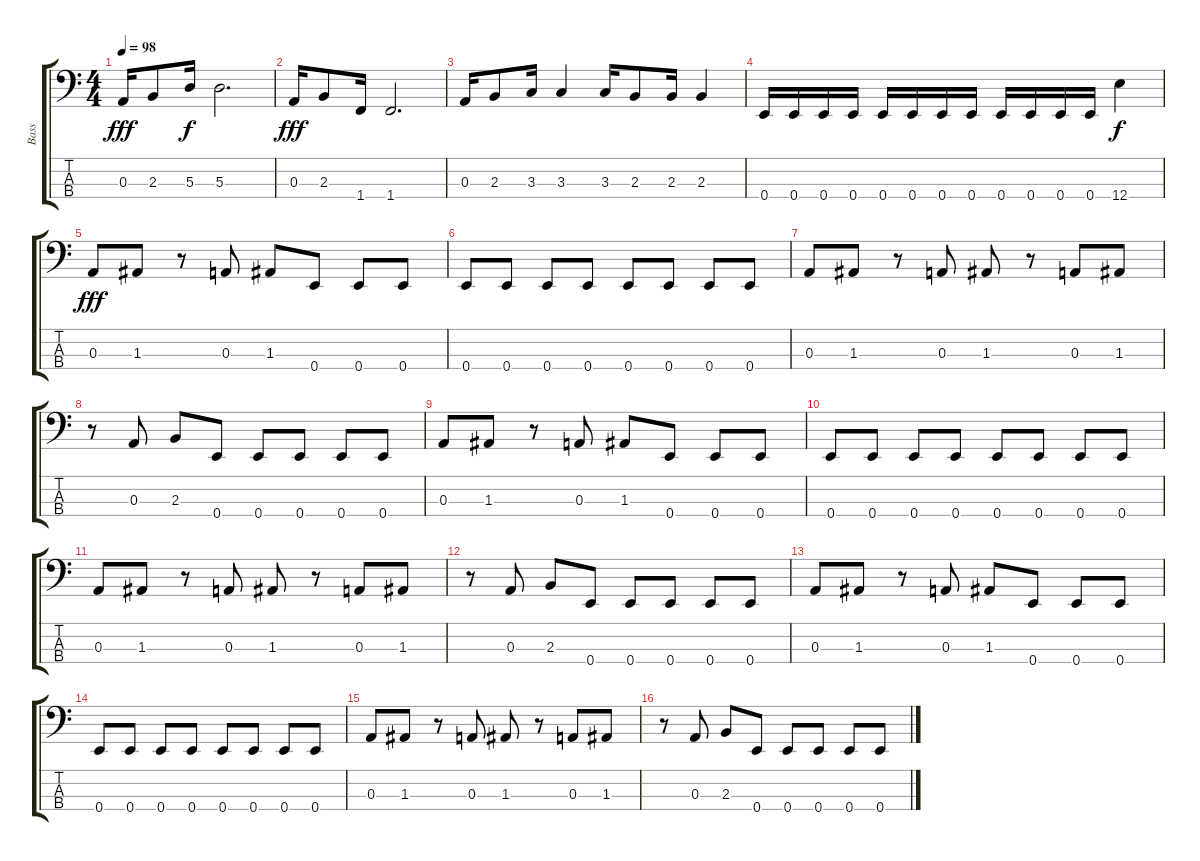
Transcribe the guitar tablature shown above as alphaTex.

\track ("Bass" "Bass") {instrument electricbassfinger}
\staff {score tabs}
\tuning (G2 D2 A1 E1) {hide}
\ts (4 4)
\tempo 98
\clef f4
\ks c
0.3.16{dy fff} 2.3.8 5.3.16{dy f} 5.3.2{d} |
0.3.16{dy fff} 2.3.8 1.4.16 1.4.2{d} |
0.3.16 2.3.8 3.3.16 3.3.4 3.3.16 2.3.8 2.3.16 2.3.4 |
0.4.16 0.4.16 0.4.16 0.4.16 0.4.16 0.4.16 0.4.16 0.4.16 0.4.16 0.4.16 0.4.16 0.4.16 12.4.4{dy f} |
0.3.8{dy fff} 1.3.8 r.8 0.3.8 1.3.8 0.4.8 0.4.8 0.4.8 |
0.4.8 0.4.8 0.4.8 0.4.8 0.4.8 0.4.8 0.4.8 0.4.8 |
0.3.8 1.3.8 r.8 0.3.8 1.3.8 r.8 0.3.8 1.3.8 |
r.8 0.3.8 2.3.8 0.4.8 0.4.8 0.4.8 0.4.8 0.4.8 |
0.3.8 1.3.8 r.8 0.3.8 1.3.8 0.4.8 0.4.8 0.4.8 |
0.4.8 0.4.8 0.4.8 0.4.8 0.4.8 0.4.8 0.4.8 0.4.8 |
0.3.8 1.3.8 r.8 0.3.8 1.3.8 r.8 0.3.8 1.3.8 |
r.8 0.3.8 2.3.8 0.4.8 0.4.8 0.4.8 0.4.8 0.4.8 |
0.3.8 1.3.8 r.8 0.3.8 1.3.8 0.4.8 0.4.8 0.4.8 |
0.4.8 0.4.8 0.4.8 0.4.8 0.4.8 0.4.8 0.4.8 0.4.8 |
0.3.8 1.3.8 r.8 0.3.8 1.3.8 r.8 0.3.8 1.3.8 |
r.8 0.3.8 2.3.8 0.4.8 0.4.8 0.4.8 0.4.8 0.4.8
